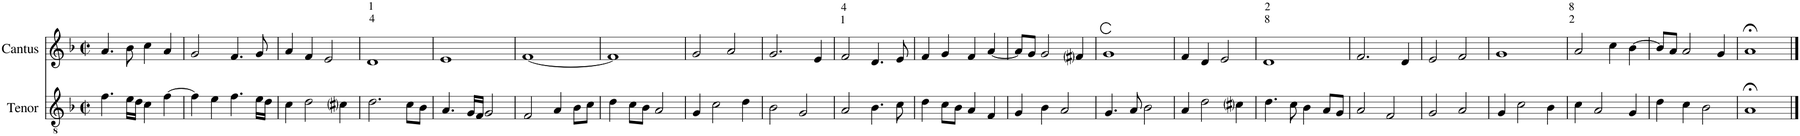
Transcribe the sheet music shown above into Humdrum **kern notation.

**kern	**kern
*part2	*part1
*staff2	*staff1
*I"Tenor	*I"Cantus
*I'T.	*I'C.
*clefGv2	*clefG2
*k[b-]	*k[b-]
*M2/2	*M2/2
*met(c|)	*met(c|)
=1	=1
4.f\	4.a/
16e\LL	8b-\
16d\JJ	.
4c\	4cc\
[4f\	4a/
=2	=2
4f\]	2g/
4e\	.
4.f\	4.f/
16e\LL	8g/
16d\JJ	.
=3	=3
4c\	4a/
2d\	4f/
.	2e/
4c#i\	.
=4	=4
!	!LO:TX:a:t=1
!	!LO:TX:a:t=4
2.d\	1d
8c\L	.
8B-\J	.
=5	=5
4.A/	1e
16G/LL	.
16F/JJ	.
2G/	.
=6	=6
2F/	[1f
4A/	.
8B-\L	.
8c\J	.
=7	=7
4d\	1f]
8c\L	.
8B-\J	.
2A/	.
=8	=8
4G/	2g/
2c\	.
.	2a/
4d\	.
=9	=9
2B-\	2.g/
2G/	.
.	4e/
=10	=10
!	!LO:TX:a:t=4
!	!LO:TX:a:t=1
2A/	2f/
4.B-\	4.d/
8c\	8e/
=11	=11
4d\	4f/
8c\L	4g/
8B-\J	.
4A/	4f/
4F/	[4a/
=12	=12
4G/	8a/L]
.	8g/J
4B-\	2g/
2A/	.
.	4f#i/
=13	=13
4.G/	1g
8A/	.
2B-\	.
=14	=14
4A/	4f/
2d\	4d/
.	2e/
4c#i\	.
=15	=15
!	!LO:TX:a:t=2
!	!LO:TX:a:t=8
4.d\	1d
8c\	.
4B-\	.
8A/L	.
8G/J	.
=16	=16
2A/	2.f/
2F/	.
.	4d/
=17	=17
2G/	2e/
2A/	2f/
=18	=18
4G/	1g
2c\	.
4B-\	.
=19	=19
!	!LO:TX:a:t=8
!	!LO:TX:a:t=2
4c\	2a/
2A/	.
.	4cc\
4G/	[4b-\
=20	=20
4d\	8b-/L]
.	8a/J
4c\	2a/
2B-\	.
.	4g/
=21	=21
1A;<	1a;<
==	==
*-	*-
